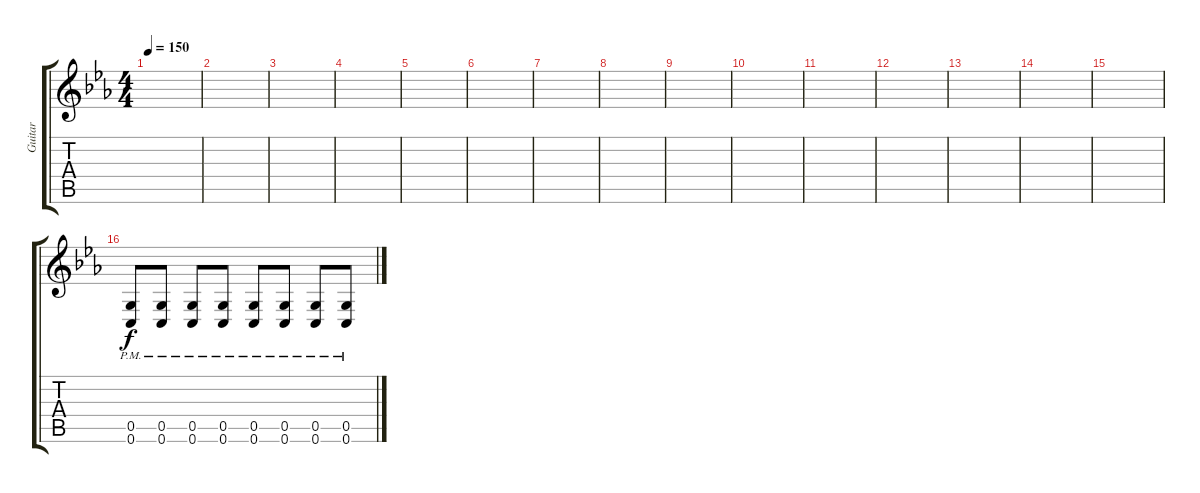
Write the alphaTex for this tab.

\track ("Guitar" "Guitar") {instrument distortionguitar}
\staff {score tabs}
\tuning (D4 A3 F3 C3 G2 C2) {hide}
\ts (4 4)
\tempo 150
\clef g2
\ks cminor
|
|
|
|
|
|
|
|
|
|
|
|
|
|
|
(0.5{pm} 0.6{pm}).8{volume 12} (0.5{pm} 0.6{pm}).8 (0.5{pm} 0.6{pm}).8 (0.5{pm} 0.6{pm}).8 (0.5{pm} 0.6{pm}).8 (0.5{pm} 0.6{pm}).8 (0.5{pm} 0.6{pm}).8 (0.5{pm} 0.6{pm}).8
